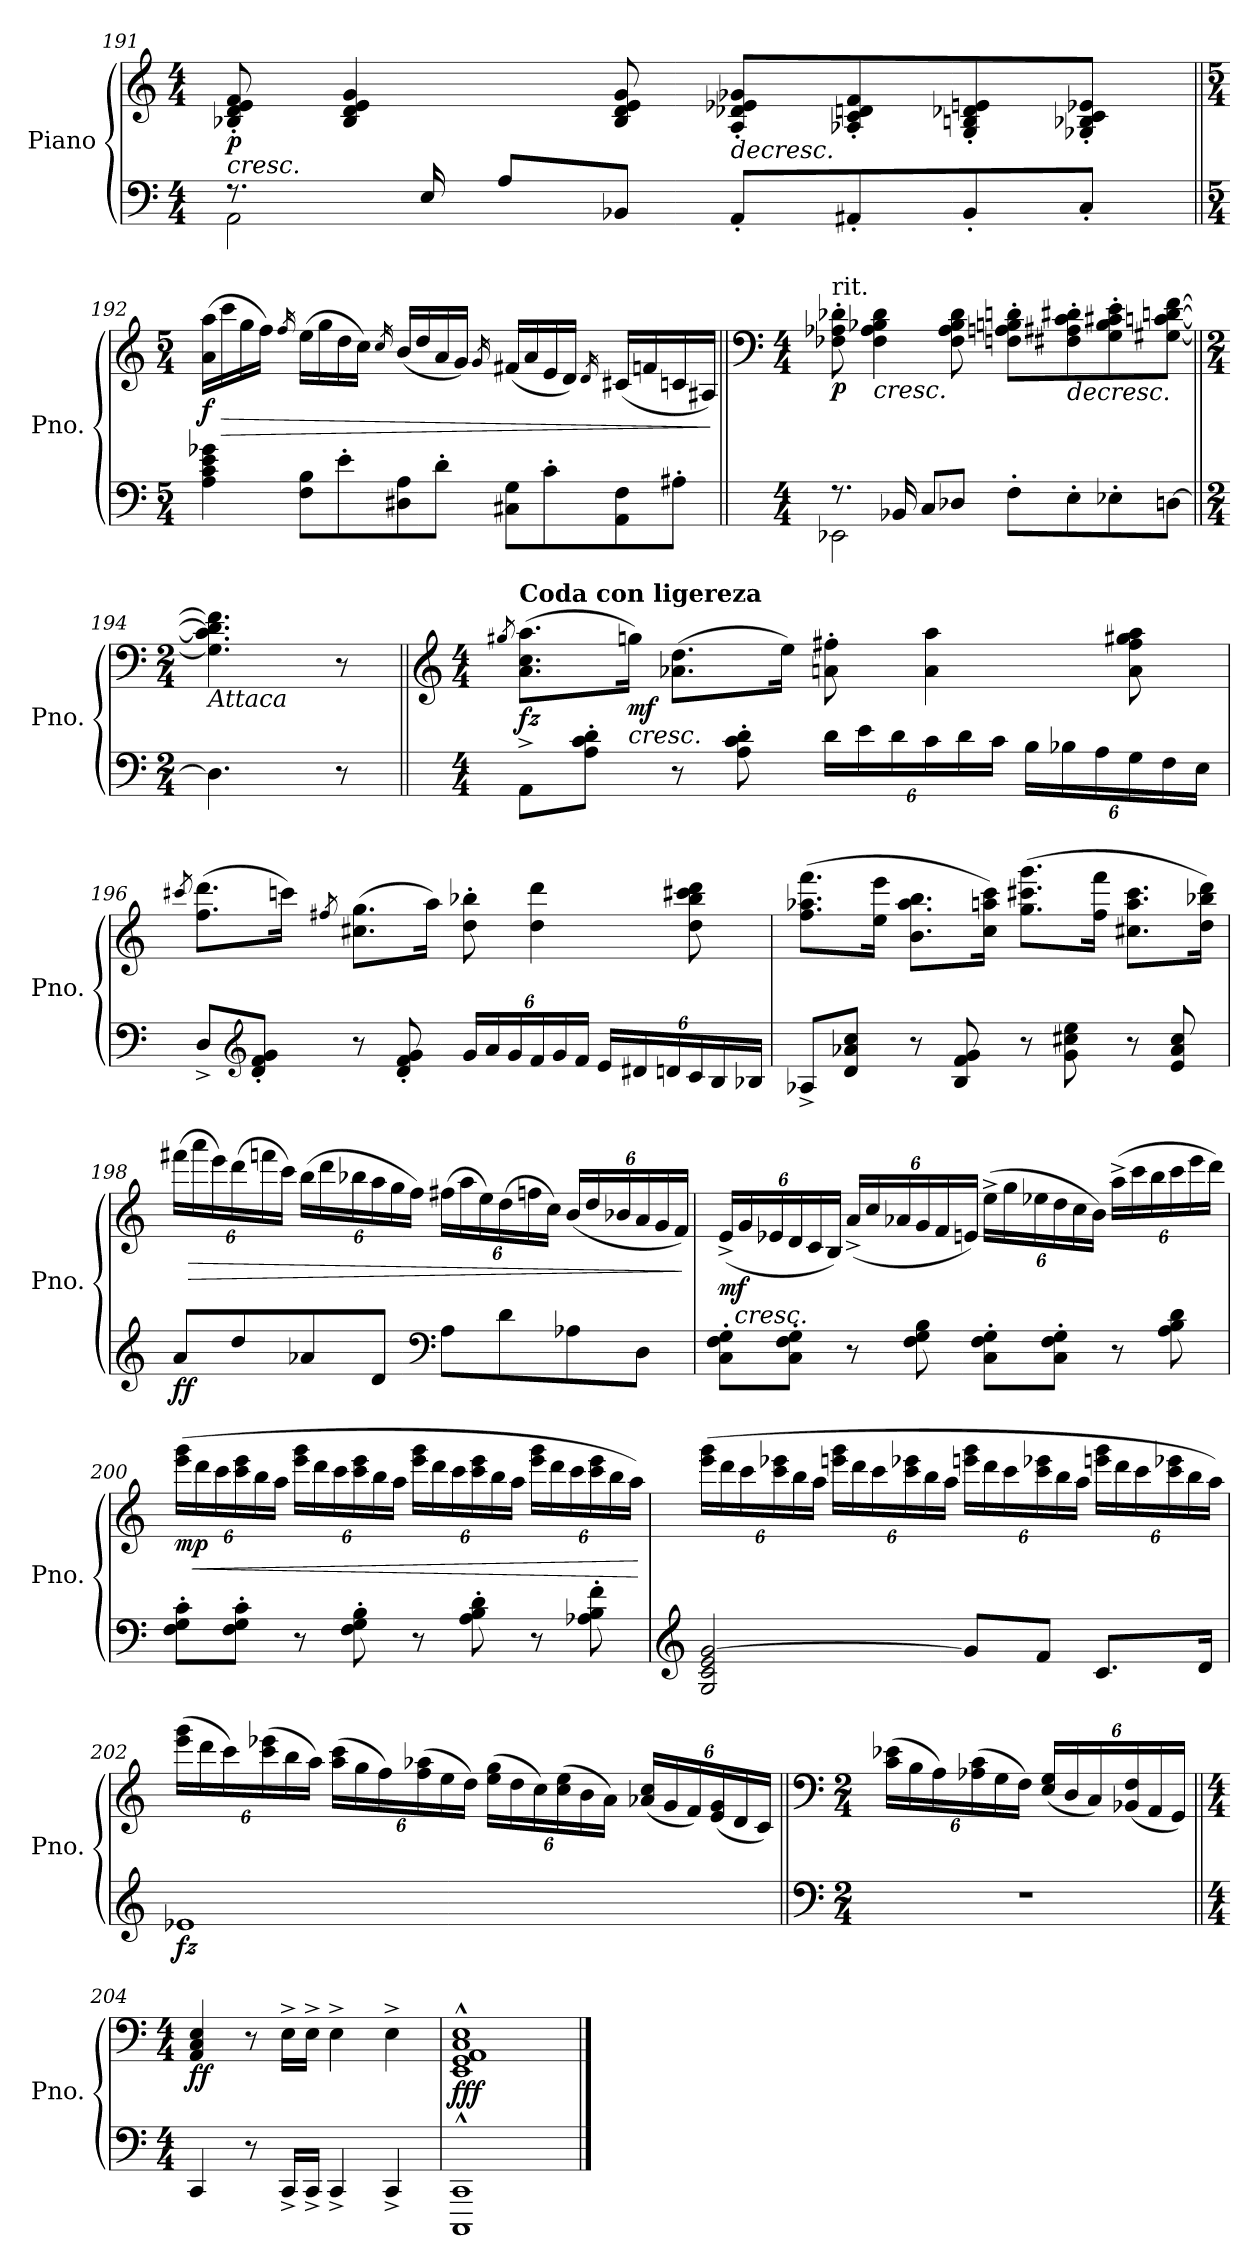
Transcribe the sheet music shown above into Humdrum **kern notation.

**kern	**kern	**dynam
*part1	*part1	*part1
*staff2	*staff1	*staff1/2
*I"Piano	*	*
*I'Pno.	*	*
*clefF4	*clefG2	*
*k[]	*k[]	*
*M4/4	*M4/4	*
=191	=191	=191
*^	*	*
!	!	!	!LO:HP:b
!	!	!	!LO:DY:n=1:b
8.r	2AA\	8B-X/' 8d/' 8e/' 8f/'	< p
.	.	4B-/ 4d/ 4e/ 4g/	.
16E/	.	.	.
8A/L	.	.	.
8BB-X/J	.	8B-/ 8d/ 8e/ 8g/	.
!	!	!	!LO:HP:b
8AA'/L	2ryy	8A/' 8d-X/' 8e-X/' 8g-X/'L	>
8AA#X'/	.	8A-X/' 8c/' 8dn/' 8f/'	.
8BB-'/	.	8G/' 8Bn/' 8d-X/' 8en/'	.
8C'/J	.	8G-X/' 8B-X/' 8c/' 8e-X/'J	.
*v	*v	*	*
.	.	[
!!LO:LB:g=z
=192||	=192||	=192||
*M5/4	*M5/4	*
!	!	!LO:DY:b
4A\ 4c\ 4e\ 4g-X\	(16a\ 16aa\LL	f
!	!	!LO:HP:b
.	16ccc\	>
.	16gg\	.
.	16ff\JJ)	.
.	16qff/	.
8F\ 8B\L	(16ee\LL	.
.	16gg\	.
8e'\	16dd\	.
.	16cc\JJ)	.
.	16qcc/	.
8D#X\ 8A\	(16b/LL	.
.	16dd/	.
8d'\J	16a/	.
.	16g/JJ)	.
.	16qg/	.
8C#X\ 8G\L	(16f#X/LL	.
.	16a/	.
8c'\	16e/	.
.	16d/JJ)	.
.	16qd/	.
8AA\ 8F\	(16c#X/LL	.
.	16fn/	.
8A#X'\J	16cn/	.
.	16A#X/JJ)	.
.	.	]
!!LO:PB:g=z
=193||	=193||	=193||
*	*clefF4	*
*M4/4	*M4/4	*
*^	*	*
!	!	!LO:TX:a:t=rit.	!
!	!	!	!LO:DY:b
8.r	2EE-X\	8F-X\' 8A-X\' 8d-X\'	p
!	!	!	!LO:HP:b
.	.	4F-\ 4A-\ 4B-X\ 4d-\	<
16BB-X/	.	.	.
8C/L	.	.	.
8D-X/J	.	8F-\ 8A-\ 8B-\ 8d-\	.
8F'\L	2ryy	8Fn\' 8An\' 8Bn\' 8dn\'L	.
!	!	!	!LO:HP:n=1:b
8E'\	.	8F#X\' 8A#X\' 8c\' 8d#X\'	] >
8E-X'\	.	8G\' 8B\' 8c#X\' 8e\'	.
[8Dn\J	.	[8G#X\ [8cn\ [8dn\ [8f\J	.
*v	*v	*	*
.	.	[
=194||	=194||	=194||
*M2/4	*M2/4	*
!	!LO:TX:b:i:t=Attaca	!
4.D\]	4.G#\] 4.c\] 4.d\] 4.f\]	.
8r	8r	.
!!LO:LB:g=z
=195||	=195||	=195||
*	*clefG2	*
*M4/4	*M4/4	*
*	*MM120	*
.	8qgg#X/	.
!	!LO:TX:a:B:t=Coda con ligereza	!
!	!	!LO:DY:b
8AA^\L	(8.a\ 8.cc\ 8.aa\L	fz
8A\' 8c\' 8d\'J	.	.
!	!LO:TX:b:i:t=cresc.	!
!	!	!LO:DY:b
.	16ggn\Jk)	mf
8r	(8.a-X\ 8.dd\L	.
8A\' 8c\' 8d\'	.	.
.	16ee\Jk)	.
*Xbrackettup	*	*
24d\LL	8an\' 8ff#X\'	.
24e\	.	.
24d\	.	.
24c\	4a\ 4aa\	.
24d\	.	.
24c\JJ	.	.
24B\LL	.	.
24B-X\	.	.
24A\	.	.
24G\	8a\ 8ff#\ 8gg#X\ 8aa\	.
24F\	.	.
24E\JJ	.	.
=196	=196	=196
.	8qccc#X/	.
8D^/L	(8.ff\ 8.ddd\L	.
*clefG2	*	*
8d/' 8f/' 8g/'J	.	.
.	16cccn\Jk)	.
.	8qff#X/	.
8r	(8.cc#X\ 8.gg\L	.
8d/' 8f/' 8g/'	.	.
.	16aa\Jk)	.
24g/LL	8dd\' 8bb-X\'	.
24a/	.	.
24g/	.	.
24f/	4dd\ 4ddd\	.
24g/	.	.
24f/JJ	.	.
24e/LL	.	.
24d#X/	.	.
24dn/	.	.
24c/	8dd\ 8bb-\ 8ccc#X\ 8ddd\	.
24B/	.	.
24B-X/JJ	.	.
!!LO:LB:g=z
=197	=197	=197
8A-X^/L	(8.ff\ 8.aa-X\ 8.fff\L	.
8d/ 8a-X/ 8cc/J	.	.
.	16ee\ 16eee\Jk	.
8r	8.b\ 8.aa-\ 8.bb\L	.
8B/ 8f/ 8g/	.	.
.	16cc\ 16aan\ 16ccc\Jk)	.
8r	(8.gg\ 8.ccc#X\ 8.ggg\L	.
8g\ 8cc#X\ 8ee\	.	.
.	16ff\ 16fff\Jk	.
8r	8.cc#X\ 8.aa\ 8.ccc#\L	.
8e/ 8a-/ 8cc#/	.	.
.	16dd\ 16bb-X\ 16ddd\Jk)	.
=198	=198	=198
*	*Xbrackettup	*
!	!	!LO:DY:b=2
!	!	!LO:DY:n=1:b
8a/L	(24fff#X\LL	f f
!	!	!LO:HP:b
.	24aaa\	>
.	24eee\)	.
8dd/	(24ddd\	.
.	24fffn\	.
.	24ccc\JJ)	.
8a-X/	(24bb\LL	.
.	24ddd\	.
.	24bb-X\	.
8d/J	24aa\	.
.	24gg\	.
.	24ff\JJ)	.
*clefF4	*	*
8A\L	(24ff#X\LL	.
.	24aa\	.
.	24ee\)	.
8d\	(24dd\	.
.	24ffn\	.
.	24cc\JJ)	.
8A-X\	(24b/LL	.
.	24dd/	.
.	24b-X/	.
8D\J	24a/	.
.	24g/	.
.	24f/JJ)	.
.	.	]
!!LO:LB:g=z
=199	=199	=199
!	!	!LO:DY:b
8C\' 8F\' 8G\'L	(24e^/LL	mf
!	!	!LO:HP:b
.	24g/	<
.	24e-X/	.
8C\' 8F\' 8G\'J	24d/	.
.	24c/	.
.	24B/JJ)	.
8r	(24a^/LL	.
.	24cc/	.
.	24a-X/	.
8F\ 8G\ 8B\	24g/	.
.	24f/	.
.	24en/JJ)	.
8C\' 8F\' 8G\'L	(24ee^\LL	.
.	24gg\	.
.	24ee-X\	.
8C\' 8F\' 8G\'J	24dd\	.
.	24cc\	.
.	24b\JJ)	.
8r	(24aa^\LL	.
.	24ccc\	.
.	24bb\	.
8A\ 8B\ 8d\	24ccc\	.
.	24eee\	.
.	24ddd\JJ)	.
.	.	]
!!LO:LB:g=z
=200	=200	=200
!	!	!LO:DY:b
8F\' 8G\' 8c\'L	(24eee\ 24ggg\LL	mp
!	!	!LO:HP:b
.	24ddd\	<
.	24ccc\	.
8F\' 8G\' 8c\'J	24ccc\ 24eee\	.
.	24bb\	.
.	24aa\JJ	.
8r	24eee\ 24ggg\LL	.
.	24ddd\	.
.	24ccc\	.
8F\' 8G\' 8B\'	24ccc\ 24eee\	.
.	24bb\	.
.	24aa\JJ	.
8r	24eee\ 24ggg\LL	.
.	24ddd\	.
.	24ccc\	.
8A\' 8B\' 8d\'	24ccc\ 24eee\	.
.	24bb\	.
.	24aa\JJ	.
8r	24eee\ 24ggg\LL	.
.	24ddd\	.
.	24ccc\	.
8A-X\' 8B\' 8f\'	24ccc\ 24eee\	.
.	24bb\	.
.	24aa\JJ)	.
.	.	[
!!LO:PB:g=z
=201	=201	=201
*clefG2	*	*
!	!	!LO:DY:b=2
!	!	!LO:DY:n=1:b
2G/ 2c/ 2e/ [2g/	(24eee\ 24ggg\LL	mf mp
.	24ddd\	.
.	24ccc\	.
.	24ccc\ 24eee-X\	.
.	24bb\	.
.	24aa\JJ	.
.	24eeen\ 24ggg\LL	.
.	24ddd\	.
.	24ccc\	.
.	24ccc\ 24eee-X\	.
.	24bb\	.
.	24aa\JJ	.
8g/L]	24eeen\ 24ggg\LL	.
.	24ddd\	.
.	24ccc\	.
8f/J	24ccc\ 24eee-X\	.
.	24bb\	.
.	24aa\JJ	.
8.c/L	24eeen\ 24ggg\LL	.
.	24ddd\	.
.	24ccc\	.
.	24ccc\ 24eee-X\	.
.	24bb\	.
16d/Jk	.	.
.	24aa\JJ)	.
!!LO:LB:g=z
=202	=202	=202
!	!	!LO:DY:b=2
1e-X	(24eee\ 24ggg\LL	fz
.	24ddd\	.
.	24ccc\)	.
.	(24ccc\ 24eee-X\	.
.	24bb\	.
.	24aa\JJ)	.
.	(24aa\ 24ccc\LL	.
.	24gg\	.
.	24ff\)	.
.	(24ff\ 24aa-X\	.
.	24ee\	.
.	24dd\JJ)	.
.	(24ee\ 24gg\LL	.
.	24dd\	.
.	24cc\)	.
.	(24cc\ 24ee\	.
.	24b\	.
.	24a\JJ)	.
.	(24a-X/ 24cc/LL	.
.	24g/	.
.	24f/)	.
.	(24e/ 24g/	.
.	24d/	.
.	24c/JJ)	.
=203||	=203||	=203||
*clefF4	*clefF4	*
*M2/4	*M2/4	*
2r	(24c\ 24e-X\LL	.
.	24B\	.
.	24A\)	.
.	(24A-X\ 24c\	.
.	24G\	.
.	24F\JJ)	.
.	(24E/ 24G/LL	.
.	24D/	.
.	24C/)	.
.	(24BB-X/ 24F/	.
.	24AA/	.
.	24GG/JJ)	.
.	.	[
!!LO:LB:g=z
=204||	=204||	=204||
*M4/4	*M4/4	*
!	!	!LO:DY:b
4CC/	4AA/ 4C/ 4E/	ff
8r	8r	.
16CC^/LL	16E^\LL	.
16CC^/JJ	16E^\JJ	.
4CC^/	4E^\	.
4CC^/	4E^\	.
=205	=205	=205
!	!	!LO:DY:b
1CCC^^ 1CC^^	1EE^^ 1GG^^ 1AA^^ 1C^^ 1E^^	fff
==	==	==
*-	*-	*-
